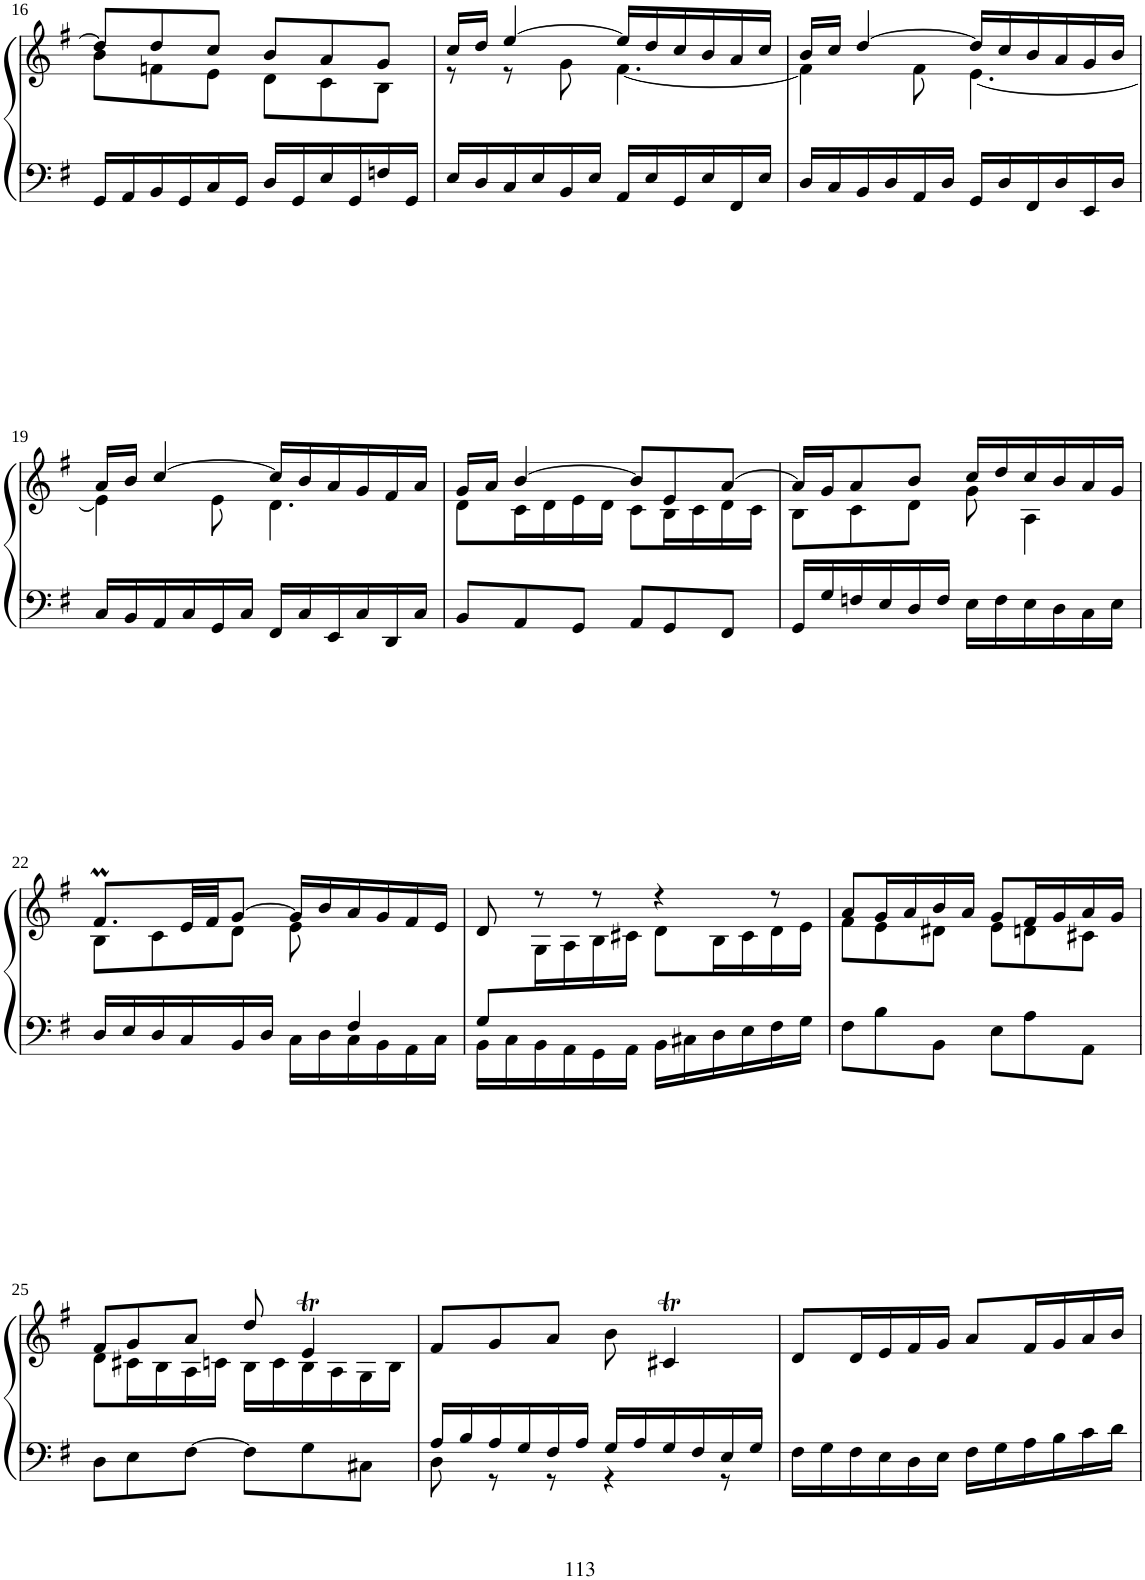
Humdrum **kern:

**kern	**kern
*part1	*part1
*staff2	*staff1
*I"Piano	*
*I'Pno	*
!!LO:PB:g=z
*clefF4	*clefG2
*k[f#]	*k[f#]
*M6/8	*M6/8
=16	=16
*	*^
16GG/LL	8dd/L]	8b\L
16AA/	.	.
16BB/	8dd/	8fn\
16GG/	.	.
16C/	8cc/J	8e\J
16GG/JJ	.	.
16D/LL	8b/L	8d\L
16GG/	.	.
16E/	8a/	8c\
16GG/	.	.
16Fn/	8g/J	8B\J
16GG/JJ	.	.
=17	=17	=17
16E/LL	16cc/LL	8r
16D/	16dd/JJ	.
16C/	[4ee/	8r
16E/	.	.
16BB/	.	8g\
16E/JJ	.	.
16AA/LL	16ee/LL]	[4.f#\
16E/	16dd/	.
16GG/	16cc/	.
16E/	16b/	.
16FF#/	16a/	.
16E/JJ	16cc/JJ	.
=18	=18	=18
16D/LL	16b/LL	4f#\]
16C/	16cc/JJ	.
16BB/	[4dd/	.
16D/	.	.
16AA/	.	8f#\
16D/JJ	.	.
16GG/LL	16dd/LL]	[4.e\
16D/	16cc/	.
16FF#/	16b/	.
16D/	16a/	.
16EE/	16g/	.
16D/JJ	16b/JJ	.
!!LO:LB:g=z	!!
=19	=19	=19
16C/LL	16a/LL	4e\]
16BB/	16b/JJ	.
16AA/	[4cc/	.
16C/	.	.
16GG/	.	8e\
16C/JJ	.	.
16FF#/LL	16cc/LL]	4.d\
16C/	16b/	.
16EE/	16a/	.
16C/	16g/	.
16DD/	16f#/	.
16C/JJ	16a/JJ	.
=20	=20	=20
8BB/L	16g/LL	8d\L
.	16a/JJ	.
8AA/	[4b/	16c\L
.	.	16d\
8GG/J	.	16e\
.	.	16d\JJ
8AA/L	8b/L]	8c\L
8GG/	8e/	16B\L
.	.	16c\
8FF#/J	[8a/J	16d\
.	.	16c\JJ
=21	=21	=21
16GG/LL	16a/LL]	8B\L
16G/	16g/J	.
16Fn/	8a/	8c\
16E/	.	.
16D/	8b/J	8d\J
16F/JJ	.	.
16E\LL	16cc/LL	8g\
16F\	16dd/	.
16E\	16cc/	4A\
16D\	16b/	.
16C\	16a/	.
16E\JJ	16g/JJ	.
!!LO:LB:g=z	!!
=22	=22	=22
*^	*	*
2ryy	16D/LL	8.f#m/L	8B\L
.	16E/	.	.
.	16D/	.	8c\
.	16C/	32e/LL	.
.	.	32f#/JJ	.
.	16BB/	[8g/J	8d\J
.	16D/JJ	.	.
.	16C\LL	16g/LL]	8e\
.	16D\	16b/	.
4F#/	16C\	16a/	4ryy
.	16BB\	16g/	.
.	16AA\	16f#/	.
.	16C\JJ	16e/JJ	.
=23	=23	=23	=23
8G/L	16BB\LL	8d/	8ryy
.	16C\	.	.
2ryy	16BB\	8r	16G\L
.	16AA\	.	16A\
.	16GG\	8r	16B\
.	16AA\JJ	.	16c#X\JJ
.	16BB\LL	4r	8d\L
.	16C#X\	.	.
.	16D\	.	16B\L
.	16E\	.	16c#\
8ryy	16F#\	8r	16d\
.	16G\JJ	.	16e\JJ
*v	*v	*	*
=24	=24	=24
8F#\L	8a/L	8f#\L
8B\	16g/L	8e\
.	16a/	.
8BB\J	16b/	8d#X\J
.	16a/JJ	.
8E\L	8g/L	8e\L
8A\	16f#/L	8dn\
.	16g/	.
8AA\J	16a/	8c#X\J
.	16g/JJ	.
!!LO:LB:g=z	!!
=25	=25	=25
8D\L	8f#/L	8d\L
8E\	8g/	16c#X\L
.	.	16B\
[8F#\J	8a/J	16A\
.	.	16cn\JJ
8F#\L]	8dd/	16B\LL
.	.	16c\
8G\	4eT/	16B\
.	.	16A\
8C#X\J	.	16G\
.	.	16B\JJ
*	*v	*v
=26	=26
*^	*
16A/LL	8D\	8f#/L
16B/	.	.
16A/	8r	8g/
16G/	.	.
16F#/	8r	8a/J
16A/JJ	.	.
16G/LL	4r	8b\
16A/	.	.
16G/	.	4c#Xt/
16F#/	.	.
16E/	8r	.
16G/JJ	.	.
*v	*v	*
=27	=27
16F#\LL	8d/L
16G\	.
16F#\	16d/L
16E\	16e/
16D\	16f#/
16E\JJ	16g/JJ
16F#\LL	8a/L
16G\	.
16A\	16f#/L
16B\	16g/
16c\	16a/
16d\JJ	16b/JJ
=	=
*-	*-
